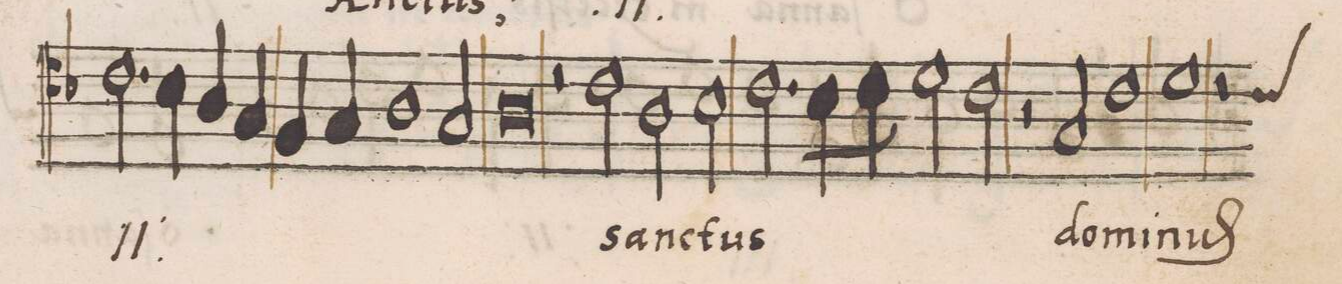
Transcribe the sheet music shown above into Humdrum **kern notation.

**kern	**text
*I"ALTVS	*
*clefC4	*
*k[b-]	*
*met(c|)	*
*M2/1	*
2.c\	SAn-
4B-\	.
4A/	.
4G/	.
=8	=8
4F/	.
4G/	.
1A	.
2G/	.
=9	=9
0A	-ctus
*	*Xij
=10	=10
2r	.
2c\	san-
2A\	.
2B-\	-ctus
=11	=11
2.c\	.
8B-\L	.
8c\J	.
2d\	.
2c\	.
=12	=12
2r	.
2G/	do-
1c	-mi-
=13	=13
*custos:c	*
1d	-nuſ
*-	*-
